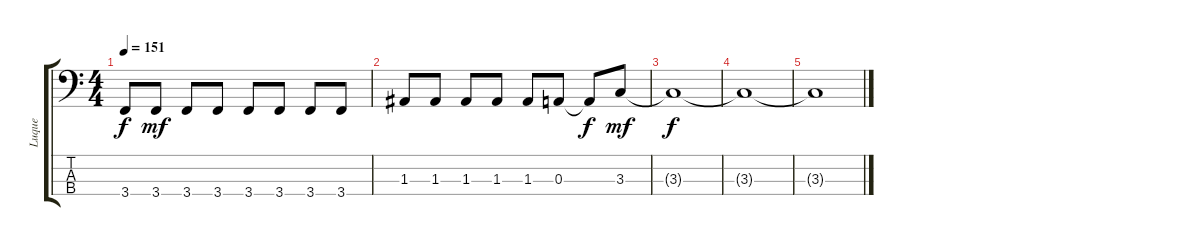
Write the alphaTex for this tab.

\track ("Luque" "Luque") {instrument electricbassfinger}
\staff {score tabs}
\tuning (G2 D2 A1 D1) {hide}
\ts (4 4)
\tempo 151
\clef f4
\ks c
3.4{t}.8{dy f} 3.4.8{dy mf} 3.4.8 3.4.8 3.4.8 3.4.8 3.4.8 3.4.8 |
1.3.8 1.3.8 1.3.8 1.3.8 1.3.8 0.3.8 0.3{t}.8{dy f} 3.3.8{dy mf} |
3.3{t}.1{dy f} |
3.3{t}.1 |
3.3{t}.1
